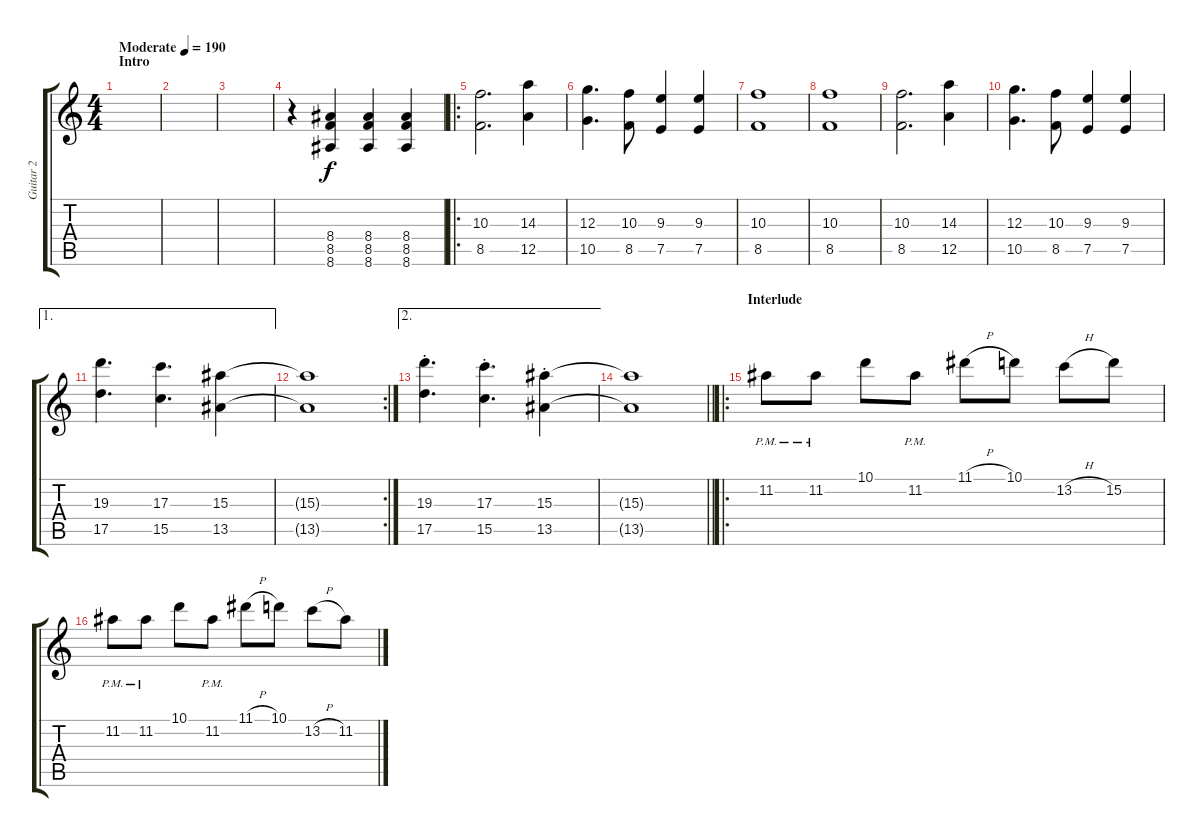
\track ("Guitar 2" "Guitar 2") {instrument distortionguitar}
\staff {score tabs}
\tuning (E4 B3 G3 D3 A2 D2) {hide}
\ts (4 4)
\section ("" "Intro")
\tempo (190 "Moderate")
\clef g2
\ks c
|
|
|
r.4 (8.4 8.5 8.6).4 (8.4 8.5 8.6).4 (8.4 8.5 8.6).4 |
\ro
(10.3 8.5).2{d} (14.3 12.5).4 |
(12.3 10.5).4{d} (10.3 8.5).8 (9.3 7.5).4 (9.3 7.5).4 |
(10.3 8.5).1 |
(10.3 8.5).1 |
(10.3 8.5).2{d} (14.3 12.5).4 |
(12.3 10.5).4{d} (10.3 8.5).8 (9.3 7.5).4 (9.3 7.5).4 |
\ae 1
(19.3 17.5).4{d} (17.3 15.5).4{d} (15.3 13.5).4 |
\rc 2
(15.3{t} 13.5{t}).1 |
\ae 2
(19.3{st} 17.5{st}).4{d} (17.3{st} 15.5{st}).4{d} (15.3{st} 13.5{st}).4 |
\barLineRight lightlight
(15.3{t} 13.5{t}).1 |
\ro
\section ("" "Interlude")
11.2{pm}.8 11.2{pm}.8 10.1.8 11.2{pm}.8 11.1{h}.8 10.1.8 13.2{h}.8 15.2.8 |
11.2{pm}.8 11.2{pm}.8 10.1.8 11.2{pm}.8 11.1{h}.8 10.1.8 13.2{h}.8 11.2.8
